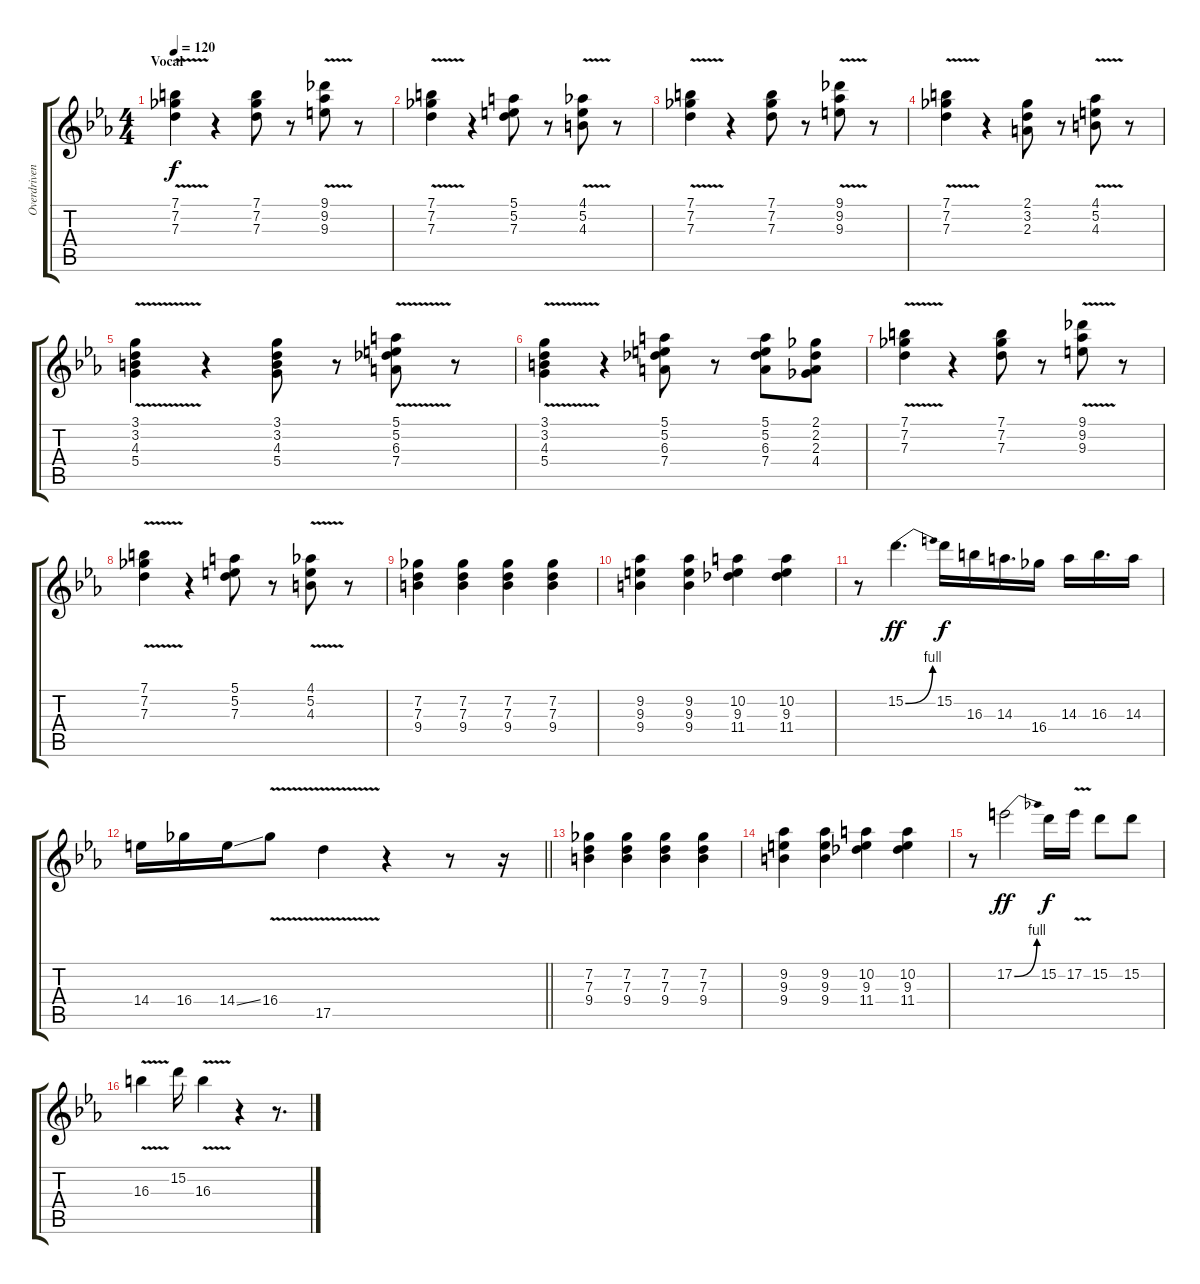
\track ("Overdriven Guitar" "Overdriven") {instrument overdrivenguitar}
\staff {score tabs}
\tuning (E4 B3 G3 D3 A2 E2) {hide}
\ts (4 4)
\section ("" "Vocal")
\tempo 120
\clef g2
\ks cminor
(7.1{v} 7.2{v} 7.3{v}).4{dy f} r.4 (7.1 7.2 7.3).8 r.8 (9.1{v} 9.2{v} 9.3{v}).8 r.8 |
(7.1{v} 7.2{v} 7.3{v}).4 r.4 (5.1 5.2 7.3).8 r.8 (4.1{v} 5.2{v} 4.3{v}).8 r.8 |
(7.1{v} 7.2{v} 7.3{v}).4 r.4 (7.1 7.2 7.3).8 r.8 (9.1{v} 9.2{v} 9.3{v}).8 r.8 |
(7.1{v} 7.2{v} 7.3{v}).4 r.4 (2.1 3.2 2.3).8 r.8 (4.1{v} 5.2{v} 4.3{v}).8 r.8 |
(3.1{v} 3.2{v} 4.3{v} 5.4{v}).4 r.4 (3.1 3.2 4.3 5.4).8 r.8 (5.1{v} 5.2{v} 6.3{v} 7.4{v}).8 r.8 |
(3.1{v} 3.2{v} 4.3{v} 5.4{v}).4 r.4 (5.1 5.2 6.3 7.4).8 r.8 (5.1 5.2 6.3 7.4).8 (2.1 2.2 2.3 4.4).8 |
(7.1{v} 7.2{v} 7.3{v}).4 r.4 (7.1 7.2 7.3).8 r.8 (9.1{v} 9.2{v} 9.3{v}).8 r.8 |
(7.1{v} 7.2{v} 7.3{v}).4 r.4 (5.1 5.2 7.3).8 r.8 (4.1{v} 5.2{v} 4.3{v}).8 r.8 |
(7.2 7.3 9.4).4 (7.2 7.3 9.4).4 (7.2 7.3 9.4).4 (7.2 7.3 9.4).4 |
(9.2 9.3 9.4).4 (9.2 9.3 9.4).4 (10.2 9.3 11.4).4 (10.2 9.3 11.4).4 |
r.8 15.2{be (bend 0 0 60 4)}.4{d dy ff} 15.2.16{dy f} 16.3.16 14.3.16{d} 16.4.16 14.3.16 16.3.16{d} 14.3.16 |
\barLineRight lightlight
14.4.16 16.4.16 14.4{ss}.16 16.4{v}.8 17.5{v}.4 r.4 r.8 r.16 |
(7.2 7.3 9.4).4 (7.2 7.3 9.4).4 (7.2 7.3 9.4).4 (7.2 7.3 9.4).4 |
(9.2 9.3 9.4).4 (9.2 9.3 9.4).4 (10.2 9.3 11.4).4 (10.2 9.3 11.4).4 |
r.8 17.2{be (bend 0 0 60 4)}.2{dy ff} 15.2.16{dy f} 17.2{v}.16 15.2.8 15.2.8 |
16.3{v}.4 15.2.16 16.3{v}.4 r.4 r.8{d}
